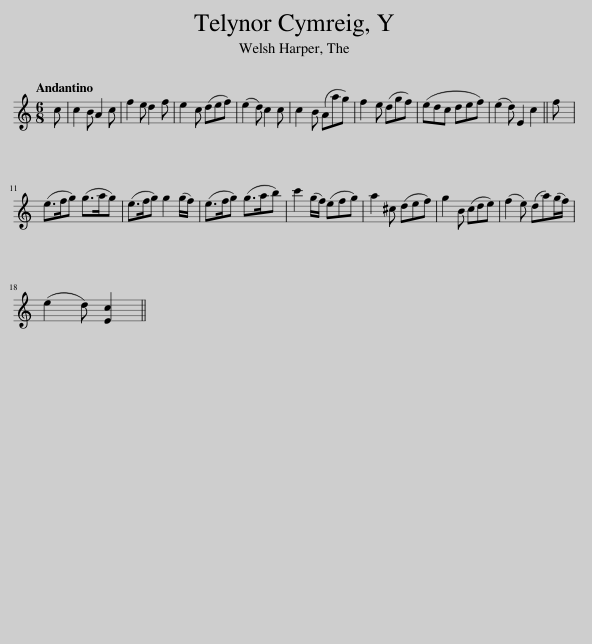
X:1
L:1/8
Q:1/4=96
M:6/8
I:linebreak $
K:C
V:1 treble
V:1
 c | c2 B A2 c | f2 e d2 f | e2 c (def) | (e2 d) c2 c | %5
 c2 B (Aag) | f2 e (dgf) | (edc def) | (e2 d) E2 c2 || f |$ %10
 (e>fg) (g>ag) | (e>fg) g2 (g/f/) | (e>fg) (g>ab) | c'2 (g/f/) (efg) | a2 ^c (def) | %15
 g2 B (cde) | (f2 e) (da)(g/f/) |$ (e2 d) [Ec]2 || %18
